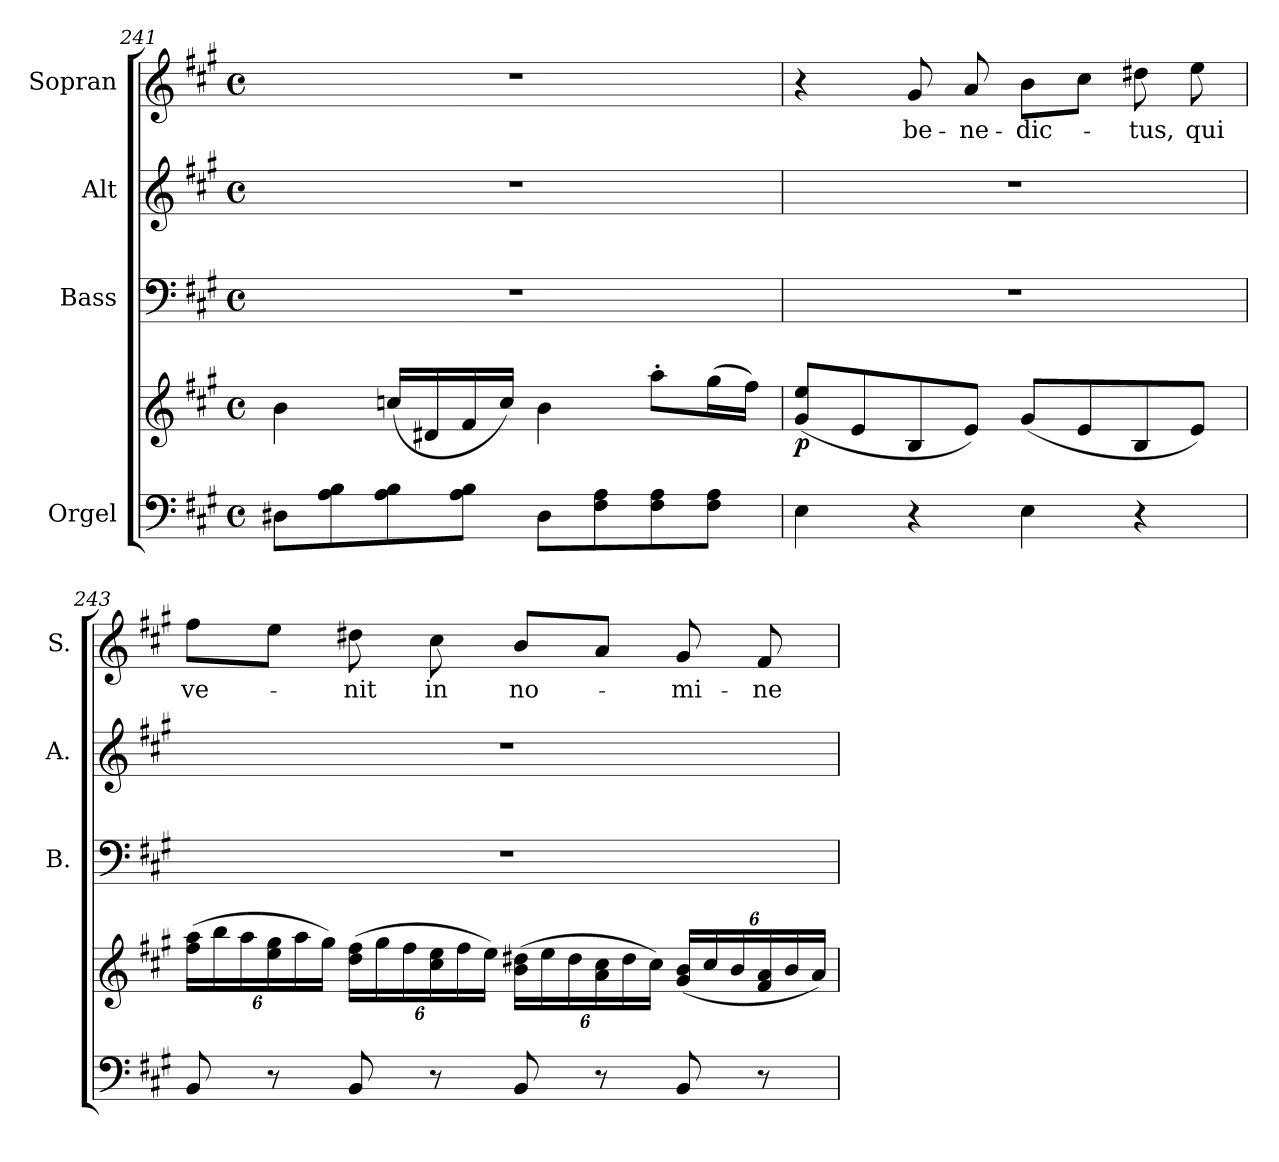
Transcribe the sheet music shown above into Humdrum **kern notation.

**kern	**kern	**dynam	**kern	**kern	**kern	**text
*part4	*part4	*part4	*part3	*part2	*part1	*part1
*staff5	*staff4	*staff4/5	*staff3	*staff2	*staff1	*staff1
*I"Orgel	*	*	*I"Bass	*I"Alt	*I"Sopran	*
*	*	*	*I'B.	*I'A.	*I'S.	*
*clefF4	*clefG2	*	*clefF4	*clefG2	*clefG2	*
*k[f#c#g#]	*k[f#c#g#]	*	*k[f#c#g#]	*k[f#c#g#]	*k[f#c#g#]	*
*A:	*A:	*	*A:	*A:	*A:	*
*M4/4	*M4/4	*	*M4/4	*M4/4	*M4/4	*
*met(c)	*met(c)	*	*met(c)	*met(c)	*met(c)	*
=241	=241	=241	=241	=241	=241	=241
8D#X\L	4b\	.	1r	1r	1r	.
8A\ 8B\	.	.	.	.	.	.
8A\ 8B\	(<16ccn/LL	.	.	.	.	.
.	16d#X/	.	.	.	.	.
8A\ 8B\J	16f#/	.	.	.	.	.
.	16cc/JJ)	.	.	.	.	.
8D#\L	4b\	.	.	.	.	.
8F#\ 8A\	.	.	.	.	.	.
8F#\ 8A\	8aa'>\L	.	.	.	.	.
8F#\ 8A\J	(>16gg#\L	.	.	.	.	.
.	16ff#\JJ)	.	.	.	.	.
!!LO:PB:g=z
=242	=242	=242	=242	=242	=242	=242
!	!	!LO:DY:b	!	!	!	!
4E\	(<8g#/ 8ee/L	p	1r	1r	4r	.
.	8e/	.	.	.	.	.
!	!	!	!	!	!	!LO:LY:b
4r	8B/	.	.	.	8g#/	be-
!	!	!	!	!	!	!LO:LY:b
.	8e/J)	.	.	.	8a/	-ne-
!	!	!	!	!	!	!LO:LY:b
4E\	(<8g#/L	.	.	.	8b\L	-dic-
.	8e/	.	.	.	8cc#\J	.
!	!	!	!	!	!	!LO:LY:b
4r	8B/	.	.	.	8dd#X\	-tus,
!	!	!	!	!	!	!LO:LY:b
.	8e/J)	.	.	.	8ee\	qui
=243	=243	=243	=243	=243	=243	=243
!	!	!	!	!	!	!LO:LY:b
8BB/	(>24ff#\ 24aa\LL	.	1r	1r	8ff#\L	ve-
.	24bb\	.	.	.	.	.
.	24aa\	.	.	.	.	.
8r	24ee\ 24gg#\	.	.	.	8ee\J	.
.	24aa\	.	.	.	.	.
.	24gg#\JJ)	.	.	.	.	.
!	!	!	!	!	!	!LO:LY:b
8BB/	(>24dd\ 24ff#\LL	.	.	.	8dd#X\	-nit
.	24gg#\	.	.	.	.	.
.	24ff#\	.	.	.	.	.
!	!	!	!	!	!	!LO:LY:b
8r	24cc#\ 24ee\	.	.	.	8cc#\	in
.	24ff#\	.	.	.	.	.
.	24ee\JJ)	.	.	.	.	.
!	!	!	!	!	!	!LO:LY:b
8BB/	(>24b\ 24dd#X\LL	.	.	.	8b/L	no-
.	24ee\	.	.	.	.	.
.	24dd#\	.	.	.	.	.
8r	24a\ 24cc#\	.	.	.	8a/J	.
.	24dd#\	.	.	.	.	.
.	24cc#\JJ)	.	.	.	.	.
!	!	!	!	!	!	!LO:LY:b
8BB/	(<24g#/ 24b/LL	.	.	.	8g#/	-mi-
.	24cc#/	.	.	.	.	.
.	24b/	.	.	.	.	.
!	!	!	!	!	!	!LO:LY:b
8r	24f#/ 24a/	.	.	.	8f#/	-ne
.	24b/	.	.	.	.	.
.	24a/JJ)	.	.	.	.	.
=	=	=	=	=	=	=
*-	*-	*-	*-	*-	*-	*-
